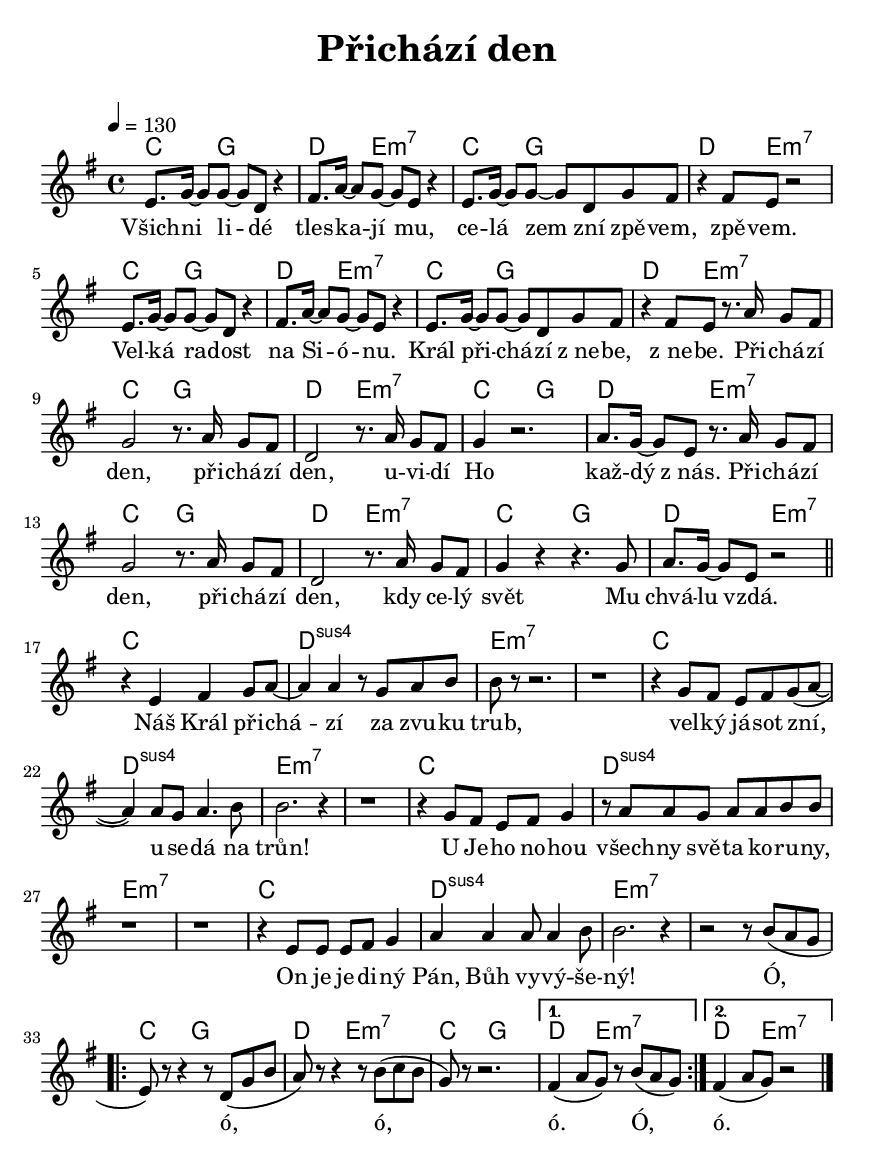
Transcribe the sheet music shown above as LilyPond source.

\version "2.18.2"

\header {
  title = "Přichází den"
  composer = " "
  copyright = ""
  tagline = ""
}

global = {
  \time 4/4
  \key g \major
  \tempo 4=130
  \germanChords
}

chordNames = \chordmode {
  \global
  c4. g s4 d4. e:m7 s4
  c4. g s4 d4. e:m7 s4
  c4. g s4 d4. e:m7 s4
  c4. g s4 d4. e:m7 s4  
  c2 g d e:m7 c g d e:m7
  c g d e:m7 c g d e:m7
  c1 d:sus4 e:m7 s
  c d:sus4 e:m7 s
  c d:sus4 e:m7 s
  c d:sus4 e:m7 s
  c4. g s4 d4. e:m7 s4
  c4. g s4 d4. e:m7 s4  d4. e:m7 s4
}

symbols = \relative c' {
  \global
  e8. g16~ g8 g8~ g d r4
  fis8. a16~ a8 g~ g e r4
  e8. g16~ g8 g~ g d g fis
  r4 fis8 e r2
  e8. g16~ g8 g8~ g d r4
  fis8. a16~ a8 g~ g e r4
  e8. g16~ g8 g~ g d g fis
  r4 fis8 e r8. a16 g8 fis
  g2 r8. a16 g8 fis 
  d2 r8. a'16 g8 fis 
  g4 r2.
  a8. g16~ g8 e r8. a16 g8 fis
  g2 r8. a16 g8 fis
  d2 r8. a'16 g8 fis
  g4 r r4. g8
  a8. g16~ g8 e r2
  \bar "||"
  
  \break
  r4 e4 fis4 g8 a~
  a4 a4 r8 g a b
  b8 r r2. 
  r1
  r4 g8 fis e fis g (a~
  a4) a8 g a4. b8 
  b2. r4 
  r1
  r4 g8 fis e fis g4 
  r8 a a g a a b b
  r1 
  r1
  r4 e,8 e e fis g4
  a4 a4 a8 a4 b8
  b2. r4 
  r2 r8 b (a g
  \repeat volta 2 {
  e) r r4 r8 d (g b 
  a) r r4 r8 b (c b
  g) r r2. 
  }
  \alternative {
  { fis4 (a8 g8) r b (a g) }
  { fis4 (a8 g8) r2 }
  }
  
  \bar "|."
}


words = \lyricmode {
  Všich -- ni li -- dé tles -- ka -- jí mu,
  ce -- lá zem zní zpě -- vem, zpě -- vem.
  Vel -- ká ra -- dost na Si -- ó -- nu.
  Král při -- chá -- zí z_ne -- be, z_ne -- be.
  
  Při -- chá -- zí den, při -- chá -- zí den,
  u -- vi -- dí Ho kaž -- dý z_nás.
  Při -- chá -- zí den, při -- chá -- zí den,
  kdy ce -- lý svět Mu chvá -- lu vzdá.
  
  Náš Král při -- chá -- zí za zvu -- ku trub,
  vel -- ký já -- sot zní, u -- se -- dá na trůn!
  U Je -- ho no -- hou všech -- ny svě -- ta ko -- ru -- ny,
  On je je -- di -- ný Pán, Bůh vy -- vý -- še -- ný!
  
  Ó, ó, ó, ó. Ó, ó.
}

\score {
  <<
    \new ChordNames \chordNames
    \new Staff { \symbols }
    \addlyrics { \words }
  >>
  \layout {
    indent = #0.0
    #(layout-set-staff-size 18)  
    #(set-default-paper-size "a5") 
    
  }
  \midi { }
}
